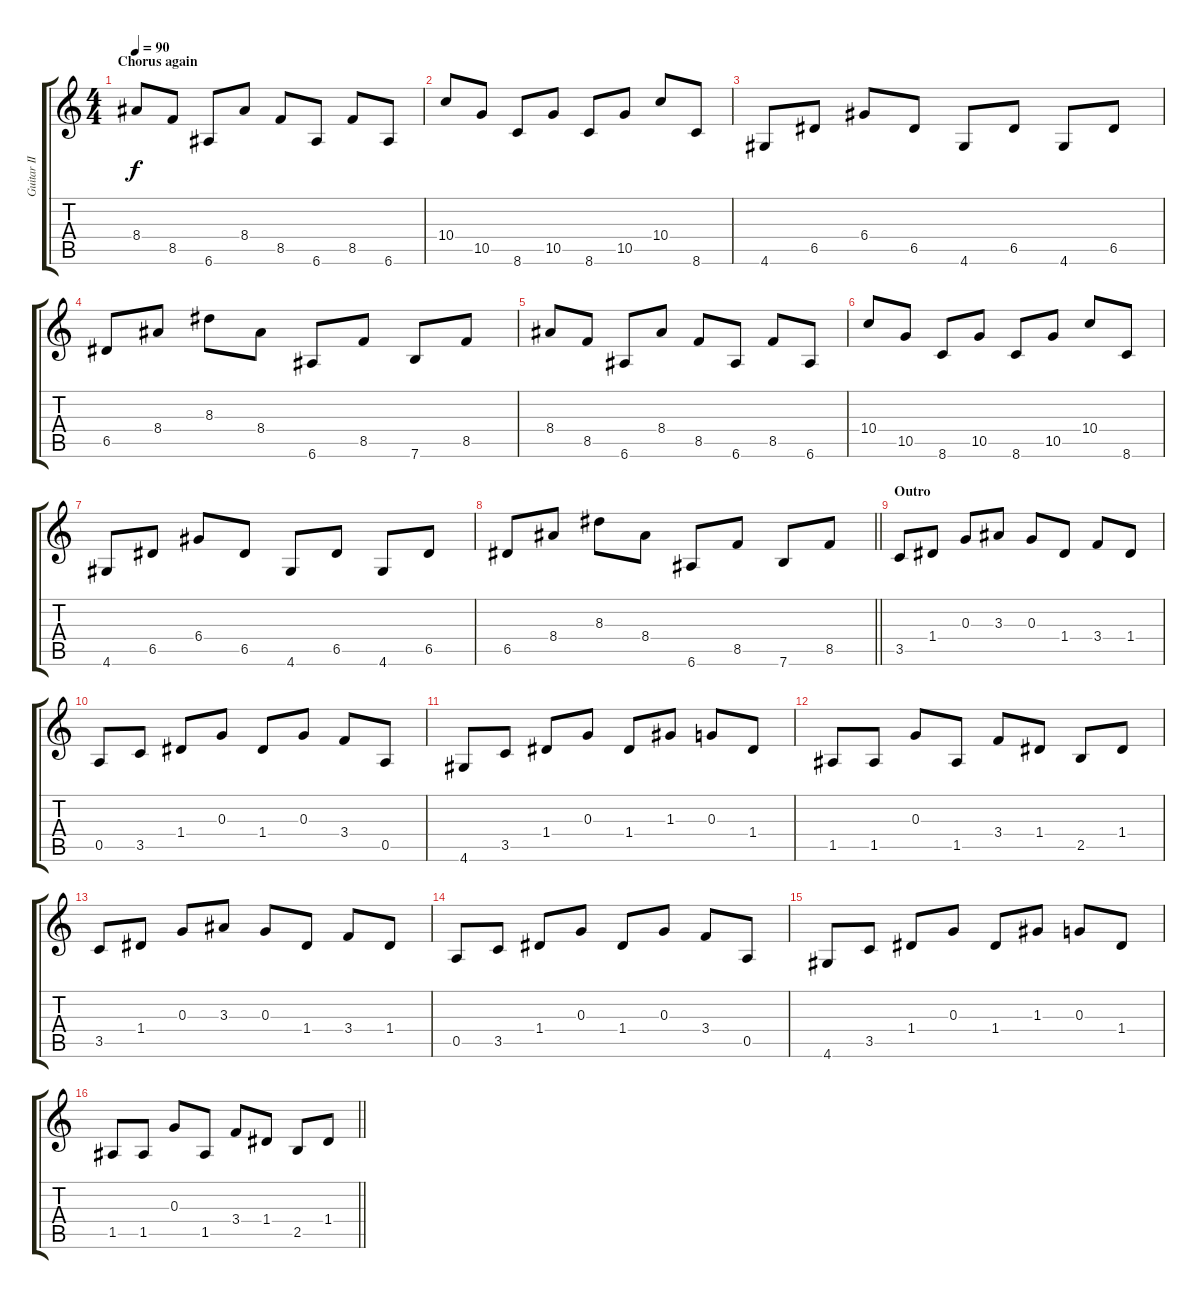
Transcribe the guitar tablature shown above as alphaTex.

\track ("Guitar II" "Guitar II") {instrument overdrivenguitar}
\staff {score tabs}
\tuning (E4 B3 G3 D3 A2 E2) {hide}
\ts (4 4)
\section ("" "Chorus again")
\tempo 90
\clef g2
\ks c
8.4.8{dy f} 8.5.8 6.6.8 8.4.8 8.5.8 6.6.8 8.5.8 6.6.8 |
10.4.8 10.5.8 8.6.8 10.5.8 8.6.8 10.5.8 10.4.8 8.6.8 |
4.6.8 6.5.8 6.4.8 6.5.8 4.6.8 6.5.8 4.6.8 6.5.8 |
6.5.8 8.4.8 8.3.8 8.4.8 6.6.8 8.5.8 7.6.8 8.5.8 |
8.4.8 8.5.8 6.6.8 8.4.8 8.5.8 6.6.8 8.5.8 6.6.8 |
10.4.8 10.5.8 8.6.8 10.5.8 8.6.8 10.5.8 10.4.8 8.6.8 |
4.6.8 6.5.8 6.4.8 6.5.8 4.6.8 6.5.8 4.6.8 6.5.8 |
\barLineRight lightlight
6.5.8 8.4.8 8.3.8 8.4.8 6.6.8 8.5.8 7.6.8 8.5.8 |
\section ("" "Outro")
3.5.8 1.4.8 0.3.8 3.3.8 0.3.8 1.4.8 3.4.8 1.4.8 |
0.5.8 3.5.8 1.4.8 0.3.8 1.4.8 0.3.8 3.4.8 0.5.8 |
4.6.8 3.5.8 1.4.8 0.3.8 1.4.8 1.3.8 0.3.8 1.4.8 |
1.5.8 1.5.8 0.3.8 1.5.8 3.4.8 1.4.8 2.5.8 1.4.8 |
3.5.8 1.4.8 0.3.8 3.3.8 0.3.8 1.4.8 3.4.8 1.4.8 |
0.5.8 3.5.8 1.4.8 0.3.8 1.4.8 0.3.8 3.4.8 0.5.8 |
4.6.8 3.5.8 1.4.8 0.3.8 1.4.8 1.3.8 0.3.8 1.4.8 |
\barLineRight lightlight
1.5.8 1.5.8 0.3.8 1.5.8 3.4.8 1.4.8 2.5.8 1.4.8
